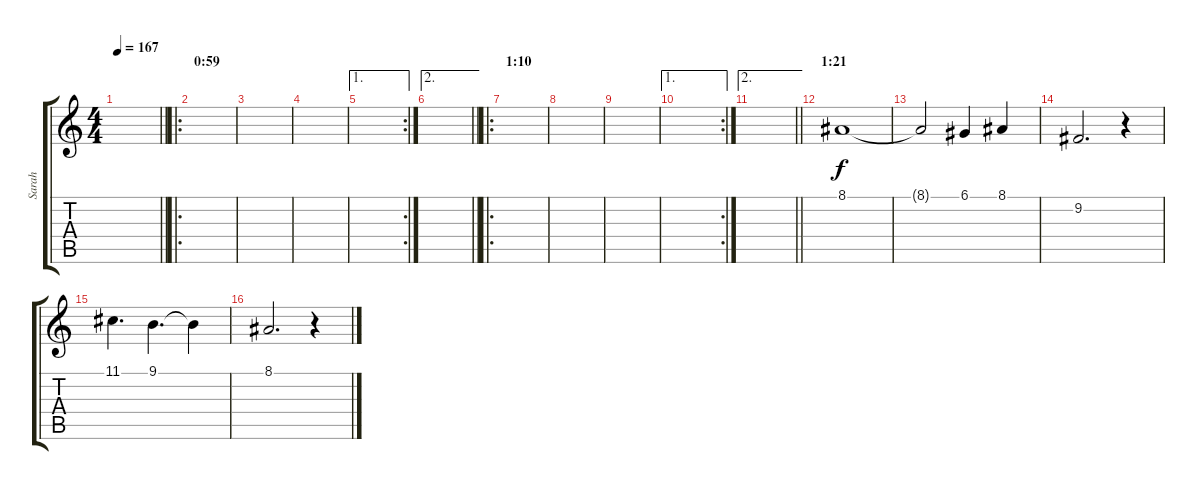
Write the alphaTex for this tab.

\track ("Sarah" "Sarah") {instrument choiraahs}
\staff {score tabs}
\tuning (D4 A3 F3 C3 G2 D2) {hide}
\ts (4 4)
\tempo 167
\clef g2
\barLineRight lightlight
\ks c
|
\ro
\section ("" "0:59")
|
|
|
\ae 1
\rc 2
|
\ae 2
\barLineRight lightlight
|
\ro
\section ("" "1:10")
|
|
|
\ae 1
\rc 2
|
\ae 2
\barLineRight lightlight
|
\section ("" "1:21")
8.1.1 |
8.1{t}.2 6.1.4 8.1.4 |
9.2.2{d} r.4 |
11.1.4{d} 9.1.4{d} 9.1{t}.4 |
8.1.2{d} r.4
